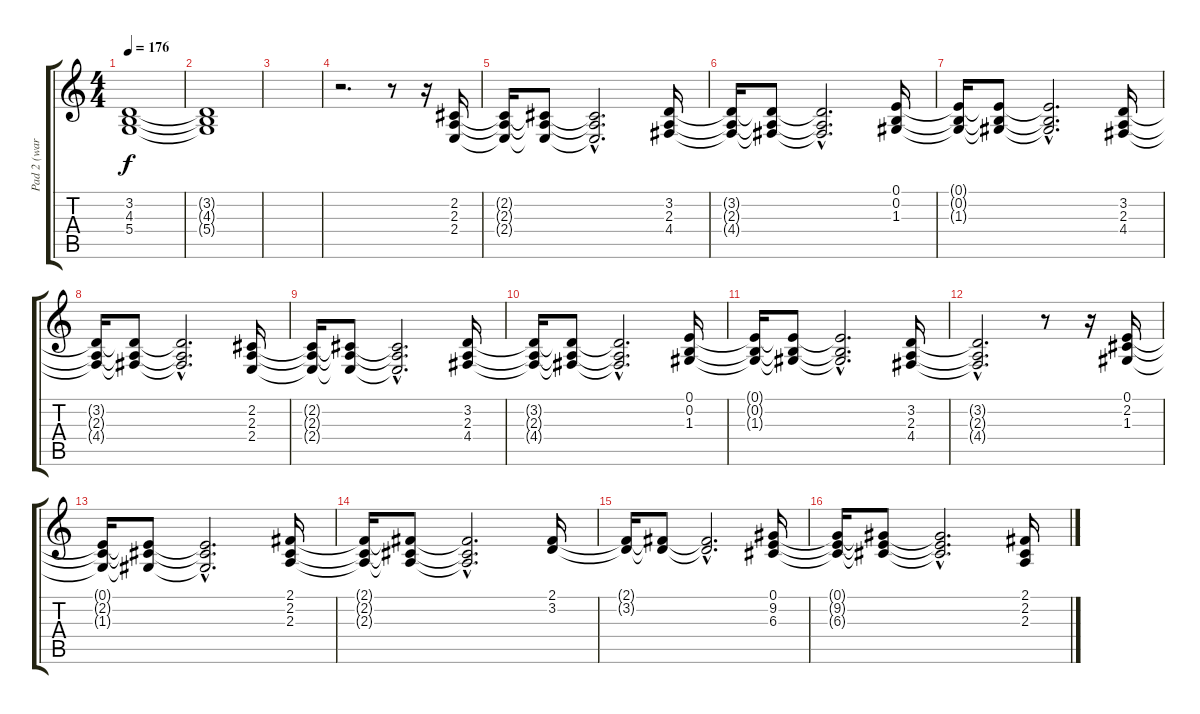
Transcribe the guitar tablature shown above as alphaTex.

\track ("Pad 2 (warm)" "Pad 2 (war") {instrument pad2warm}
\staff {score tabs}
\tuning (E4 B3 G3 D3 A2 E2) {hide}
\ts (4 4)
\tempo 176
\clef g2
\ks c
(3.2{t} 4.3{t} 5.4{t}).1{dy f} |
(3.2{t} 4.3{t} 5.4{t}).1 |
|
r.2{d} r.8 r.16 (2.2 2.3 2.4).16 |
(2.2{t} 2.3{t} 2.4{t}).16 (2.2{t} 2.3{t} 2.4{t}).8 (2.2{hac t} 2.3{hac t} 2.4{hac t}).2{d} (3.2 2.3 4.4).16 |
(3.2{t} 2.3{t} 4.4{t}).16 (3.2{t} 2.3{t} 4.4{t}).8 (3.2{hac t} 2.3{hac t} 4.4{hac t}).2{d} (0.1 0.2 1.3).16 |
(0.1{t} 0.2{t} 1.3{t}).16 (0.1{t} 0.2{t} 1.3{t}).8 (0.1{hac t} 0.2{hac t} 1.3{hac t}).2{d} (3.2 2.3 4.4).16 |
(3.2{t} 2.3{t} 4.4{t}).16 (3.2{t} 2.3{t} 4.4{t}).8 (3.2{hac t} 2.3{hac t} 4.4{hac t}).2{d} (2.2 2.3 2.4).16 |
(2.2{t} 2.3{t} 2.4{t}).16 (2.2{t} 2.3{t} 2.4{t}).8 (2.2{hac t} 2.3{hac t} 2.4{hac t}).2{d} (3.2 2.3 4.4).16 |
(3.2{t} 2.3{t} 4.4{t}).16 (3.2{t} 2.3{t} 4.4{t}).8 (3.2{hac t} 2.3{hac t} 4.4{hac t}).2{d} (0.1 0.2 1.3).16 |
(0.1{t} 0.2{t} 1.3{t}).16 (0.1{t} 0.2{t} 1.3{t}).8 (0.1{hac t} 0.2{hac t} 1.3{hac t}).2{d} (3.2 2.3 4.4).16 |
(3.2{hac t} 2.3{hac t} 4.4{hac t}).2{d} r.8 r.16 (0.1 2.2 1.3).16 |
(0.1{t} 2.2{t} 1.3{t}).16 (0.1{t} 2.2{t} 1.3{t}).8 (0.1{hac t} 2.2{hac t} 1.3{hac t}).2{d} (2.1 2.2 2.3).16 |
(2.1{t} 2.2{t} 2.3{t}).16 (2.1{t} 2.2{t} 2.3{t}).8 (2.1{hac t} 2.2{hac t} 2.3{hac t}).2{d} (2.1 3.2).16 |
(2.1{t} 3.2{t}).16 (2.1{t} 3.2{t}).8 (2.1{hac t} 3.2{hac t}).2{d} (0.1 9.2 6.3).16 |
(0.1{t} 9.2{t} 6.3{t}).16 (0.1{t} 9.2{t} 6.3{t}).8 (0.1{hac t} 9.2{hac t} 6.3{hac t}).2{d} (2.1 2.2 2.3).16
